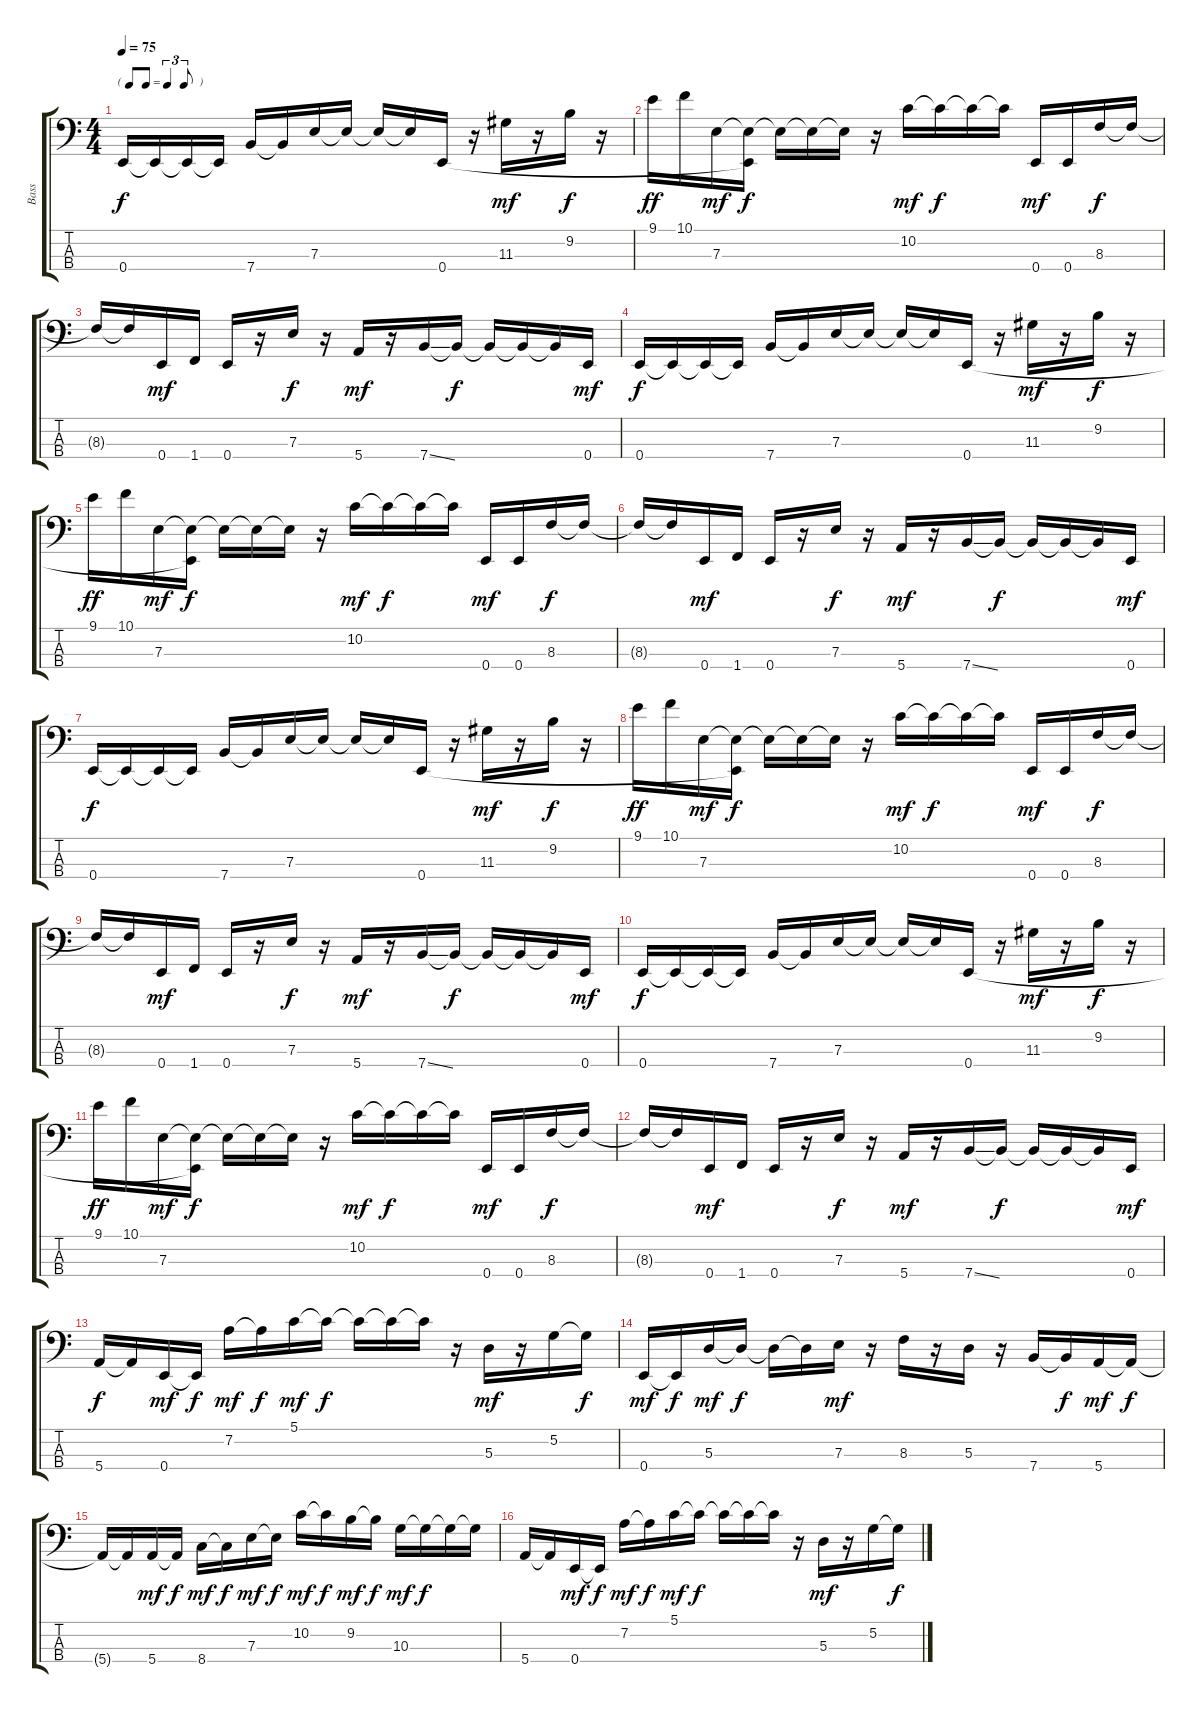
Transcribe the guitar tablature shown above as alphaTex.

\track ("Bass" "Bass") {instrument fretlessbass}
\staff {score tabs}
\tuning (G2 D2 A1 E1) {hide}
\ts (4 4)
\tf triplet8th
\tempo 75
\clef f4
\ks c
0.4.16{dy f instrument fretlessbass} 0.4{t}.16 0.4{t}.16 0.4{t}.16 7.4.16 7.4{t}.16 7.3.16 7.3{t}.16 7.3{t}.16 7.3{t}.16 0.4.16 r.16 11.3.16{dy mf} r.16 9.2.16{dy f} r.16 |
9.1.16{dy ff} 10.1.16 7.3.16{dy mf} (7.3{t} 0.4{t}).16{dy f} 7.3{t}.16 7.3{t}.16 7.3{t}.16 r.16 10.2.16{dy mf} 10.2{t}.16{dy f} 10.2{t}.16 10.2{t}.16 0.4.16{dy mf} 0.4.16 8.3.16{dy f} 8.3{t}.16 |
8.3{t}.16 8.3{t}.16 0.4.16{dy mf} 1.4.16 0.4.16 r.16 7.3.16{dy f} r.16 5.4.16{dy mf} r.16 7.4{ss}.16 7.4{t}.16{dy f} 7.4{t}.16 7.4{t}.16 7.4{t}.16 0.4.16{dy mf} |
0.4.16{dy f instrument fretlessbass} 0.4{t}.16 0.4{t}.16 0.4{t}.16 7.4.16 7.4{t}.16 7.3.16 7.3{t}.16 7.3{t}.16 7.3{t}.16 0.4.16 r.16 11.3.16{dy mf} r.16 9.2.16{dy f} r.16 |
9.1.16{dy ff} 10.1.16 7.3.16{dy mf} (7.3{t} 0.4{t}).16{dy f} 7.3{t}.16 7.3{t}.16 7.3{t}.16 r.16 10.2.16{dy mf} 10.2{t}.16{dy f} 10.2{t}.16 10.2{t}.16 0.4.16{dy mf} 0.4.16 8.3.16{dy f} 8.3{t}.16 |
8.3{t}.16 8.3{t}.16 0.4.16{dy mf} 1.4.16 0.4.16 r.16 7.3.16{dy f} r.16 5.4.16{dy mf} r.16 7.4{ss}.16 7.4{t}.16{dy f} 7.4{t}.16 7.4{t}.16 7.4{t}.16 0.4.16{dy mf} |
0.4.16{dy f instrument fretlessbass} 0.4{t}.16 0.4{t}.16 0.4{t}.16 7.4.16 7.4{t}.16 7.3.16 7.3{t}.16 7.3{t}.16 7.3{t}.16 0.4.16 r.16 11.3.16{dy mf} r.16 9.2.16{dy f} r.16 |
9.1.16{dy ff} 10.1.16 7.3.16{dy mf} (7.3{t} 0.4{t}).16{dy f} 7.3{t}.16 7.3{t}.16 7.3{t}.16 r.16 10.2.16{dy mf} 10.2{t}.16{dy f} 10.2{t}.16 10.2{t}.16 0.4.16{dy mf} 0.4.16 8.3.16{dy f} 8.3{t}.16 |
8.3{t}.16 8.3{t}.16 0.4.16{dy mf} 1.4.16 0.4.16 r.16 7.3.16{dy f} r.16 5.4.16{dy mf} r.16 7.4{ss}.16 7.4{t}.16{dy f} 7.4{t}.16 7.4{t}.16 7.4{t}.16 0.4.16{dy mf} |
0.4.16{dy f instrument fretlessbass} 0.4{t}.16 0.4{t}.16 0.4{t}.16 7.4.16 7.4{t}.16 7.3.16 7.3{t}.16 7.3{t}.16 7.3{t}.16 0.4.16 r.16 11.3.16{dy mf} r.16 9.2.16{dy f} r.16 |
9.1.16{dy ff} 10.1.16 7.3.16{dy mf} (7.3{t} 0.4{t}).16{dy f} 7.3{t}.16 7.3{t}.16 7.3{t}.16 r.16 10.2.16{dy mf} 10.2{t}.16{dy f} 10.2{t}.16 10.2{t}.16 0.4.16{dy mf} 0.4.16 8.3.16{dy f} 8.3{t}.16 |
8.3{t}.16 8.3{t}.16 0.4.16{dy mf} 1.4.16 0.4.16 r.16 7.3.16{dy f} r.16 5.4.16{dy mf} r.16 7.4{ss}.16 7.4{t}.16{dy f} 7.4{t}.16 7.4{t}.16 7.4{t}.16 0.4.16{dy mf} |
5.4.16{dy f} 5.4{t}.16 0.4.16{dy mf} 0.4{t}.16{dy f} 7.2.16{dy mf} 7.2{t}.16{dy f} 5.1.16{dy mf} 5.1{t}.16{dy f} 5.1{t}.16 5.1{t}.16 5.1{t}.16 r.16 5.3.16{dy mf} r.16 5.2.16 5.2{t}.16{dy f} |
0.4.16{dy mf} 0.4{t}.16{dy f} 5.3.16{dy mf} 5.3{t}.16{dy f} 5.3{t}.16 5.3{t}.16 7.3.16{dy mf} r.16 8.3.16 r.16 5.3.16 r.16 7.4.16 7.4{t}.16{dy f} 5.4.16{dy mf} 5.4{t}.16{dy f} |
5.4{t}.16 5.4{t}.16 5.4.16{dy mf} 5.4{t}.16{dy f} 8.4.16{dy mf} 8.4{t}.16{dy f} 7.3.16{dy mf} 7.3{t}.16{dy f} 10.2.16{dy mf} 10.2{t}.16{dy f} 9.2.16{dy mf} 9.2{t}.16{dy f} 10.3.16{dy mf} 10.3{t}.16{dy f} 10.3{t}.16 10.3{t}.16 |
5.4.16 5.4{t}.16 0.4.16{dy mf} 0.4{t}.16{dy f} 7.2.16{dy mf} 7.2{t}.16{dy f} 5.1.16{dy mf} 5.1{t}.16{dy f} 5.1{t}.16 5.1{t}.16 5.1{t}.16 r.16 5.3.16{dy mf} r.16 5.2.16 5.2{t}.16{dy f}
